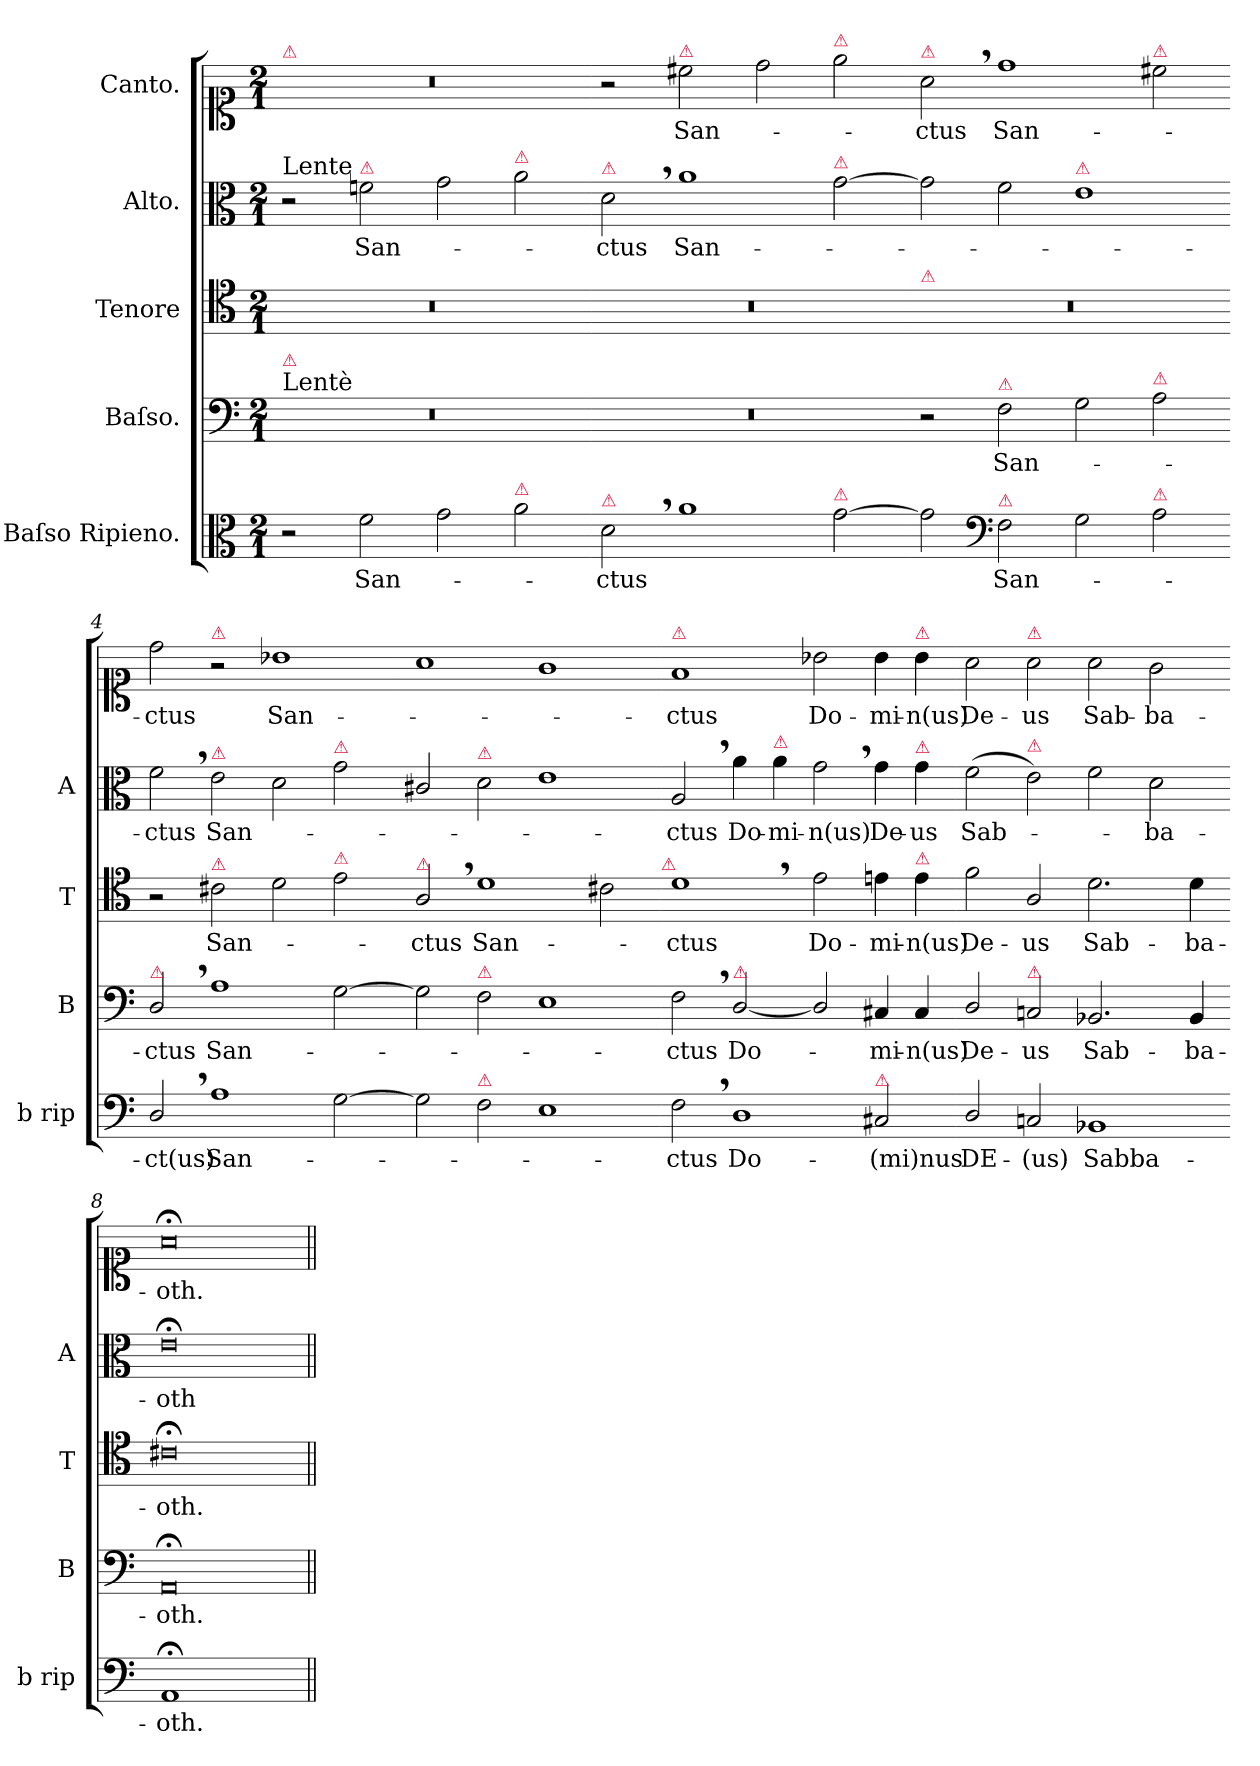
**kern	**text	**kern	**text	**kern	**text	**dynam	**kern	**text	**dynam	**kern	**text	**dynam
*part5	*part5	*part4	*part4	*part3	*part3	*part3	*part2	*part2	*part2	*part1	*part1	*part1
*staff5	*staff5	*staff4	*staff4	*staff3	*staff3	*staff3	*staff2	*staff2	*staff2	*staff1	*staff1	*staff1
*I"Baſso Ripieno.	*	*I"Baſso.	*	*I"Tenore	*	*	*I"Alto.	*	*	*I"Canto.	*	*
*I'b rip	*	*I'B	*	*I'T	*	*	*I'A	*	*	*	*	*
*clefC3	*	*clefF4	*	*clefC4	*	*	*clefC3	*	*	*clefC1	*	*
*k[]	*	*k[]	*	*k[]	*	*	*k[]	*	*	*k[]	*	*
*M2/1	*	*M2/1	*	*M2/1	*	*	*M2/1	*	*	*M2/1	*	*
=1	=1	=1	=1	=1	=1	=1	=1	=1	=1	=1	=1	=1
!	!	!	!	!	!	!	!	!	!	!LO:TX:a:color=crimson:t=⚠	!	!
!	!	!	!	!	!	!	!LO:TX:a:t=Lente	!	!	!	!	!
!	!	!LO:TX:a:t=Lentè	!	!	!	!	!	!	!	!	!	!
!	!	!LO:TX:a:color=crimson:t=⚠	!	!	!	!	!	!	!	!	!	!
!	!	!	!	!	!	!LO:DY:a	!	!	!LO:DY:a	!	!	!LO:DY:a
2r	.	0r	.	0r	.	Fortè	2r	.	For.	0r	.	Forte
!	!	!	!	!	!	!	!LO:TX:a:color=crimson:t=⚠	!	!	!	!	!
2f\	San-	.	.	.	.	.	2fn\	San-	.	.	.	.
2g\	.	.	.	.	.	.	2g\	.	.	.	.	.
!	!	!	!	!	!	!	!LO:TX:a:color=crimson:t=⚠	!	!	!	!	!
!LO:TX:a:color=crimson:t=⚠	!	!	!	!	!	!	!	!	!	!	!	!
2a\	.	.	.	.	.	.	2a\	.	.	.	.	.
=2-	=2-	=2-	=2-	=2-	=2-	=2-	=2-	=2-	=2-	=2-	=2-	=2-
!	!	!	!	!	!	!	!LO:TX:a:color=crimson:t=⚠	!	!	!	!	!
!LO:TX:a:color=crimson:t=⚠	!	!	!	!	!	!	!	!	!	!	!	!
2d,<\	-ctus	0r	.	0r	.	.	2d,<\	-ctus	.	2r	.	.
!	!	!	!	!	!	!	!	!	!	!LO:TX:a:color=crimson:t=⚠	!	!
1a	.	.	.	.	.	.	1a	San-	.	2cc#X\	San-	.
.	.	.	.	.	.	.	.	.	.	2dd\	.	.
!	!	!	!	!	!	!	!	!	!	!LO:TX:a:color=crimson:t=⚠	!	!
!	!	!	!	!	!	!	!LO:TX:a:color=crimson:t=⚠	!	!	!	!	!
!LO:TX:a:color=crimson:t=⚠	!	!	!	!	!	!	!	!	!	!	!	!
[2g\	.	.	.	.	.	.	[2g\	.	.	2ee\	.	.
=3-	=3-	=3-	=3-	=3-	=3-	=3-	=3-	=3-	=3-	=3-	=3-	=3-
!	!	!	!	!	!	!	!	!	!	!LO:TX:a:color=crimson:t=⚠	!	!
!	!	!	!	!LO:TX:a:color=crimson:t=⚠	!	!	!	!	!	!	!	!
2g\]	.	2r	.	0r	.	.	2g\]	.	.	2a,<\	-ctus	.
*clefF4	*	*	*	*	*	*	*	*	*	*	*	*
!	!	!LO:TX:a:color=crimson:t=⚠	!	!	!	!	!	!	!	!	!	!
!LO:TX:a:color=crimson:t=⚠	!	!	!	!	!	!	!	!	!	!	!	!
!	!	!	!	!	!	!	!	!	!	!	!LO:LY:i	!
2F\	San-	2F\	San-	.	.	.	2f\	.	.	1dd	San-	.
!	!	!	!	!	!	!	!LO:TX:a:color=crimson:t=⚠	!	!	!	!	!
2G\	.	2G\	.	.	.	.	1e	.	.	.	.	.
!	!	!	!	!	!	!	!	!	!	!LO:TX:a:color=crimson:t=⚠	!	!
!	!	!LO:TX:a:color=crimson:t=⚠	!	!	!	!	!	!	!	!	!	!
!LO:TX:a:color=crimson:t=⚠	!	!	!	!	!	!	!	!	!	!	!	!
2A\	.	2A\	.	.	.	.	.	.	.	2cc#X\	.	.
=4-	=4-	=4-	=4-	=4-	=4-	=4-	=4-	=4-	=4-	=4-	=4-	=4-
!	!	!LO:TX:a:color=crimson:t=⚠	!	!	!	!	!	!	!	!	!	!
!	!	!	!	!	!	!	!	!	!	!	!LO:LY:i	!
2D,</	-ct(us)	2D,</	-ctus	2r	.	.	2f,<\	-ctus	.	2dd\	-ctus	.
!	!	!	!	!	!	!	!	!	!	!LO:TX:a:color=crimson:t=⚠	!	!
!	!	!	!	!	!	!	!LO:TX:a:color=crimson:t=⚠	!	!	!	!	!
!	!	!	!	!LO:TX:a:color=crimson:t=⚠	!	!	!	!	!	!	!	!
!	!LO:LY:i	!	!	!	!	!	!	!	!	!	!	!
1A	San-	1A	San-	2c#X\	San-	.	2e\	San-	.	2r	.	.
.	.	.	.	2d\	.	.	2d\	.	.	1b-X	San-	.
!	!	!	!	!	!	!	!LO:TX:a:color=crimson:t=⚠	!	!	!	!	!
!	!	!	!	!LO:TX:a:color=crimson:t=⚠	!	!	!	!	!	!	!	!
[2G\	.	[2G\	.	2e\	.	.	2g\	.	.	.	.	.
=5-	=5-	=5-	=5-	=5-	=5-	=5-	=5-	=5-	=5-	=5-	=5-	=5-
!	!	!	!	!LO:TX:a:color=crimson:t=⚠	!	!	!	!	!	!	!	!
2G\]	.	2G\]	.	2A,</	-ctus	.	2c#X/	.	.	1a	.	.
!	!	!	!	!	!	!	!LO:TX:a:color=crimson:t=⚠	!	!	!	!	!
!	!	!LO:TX:a:color=crimson:t=⚠	!	!	!	!	!	!	!	!	!	!
!LO:TX:a:color=crimson:t=⚠	!	!	!	!	!	!	!	!	!	!	!	!
!	!	!	!	!	!LO:LY:i	!	!	!	!	!	!	!
2F\	.	2F\	.	1d	San-	.	2d\	.	.	.	.	.
1E	.	1E	.	.	.	.	1e	.	.	1g	.	.
.	.	.	.	2c#X\	.	.	.	.	.	.	.	.
!	!	!	!	!LO:TX:a:color=crimson:t=⚠	!	!	!	!	!	!	!	!
=6-	=6-	=6-	=6-	=6-	=6-	=6-	=6-	=6-	=6-	=6-	=6-	=6-
!	!	!	!	!	!	!	!	!	!	!LO:TX:a:color=crimson:t=⚠	!	!
!	!LO:LY:i	!	!	!	!LO:LY:i	!	!	!	!	!	!	!
2F,<\	-ctus	2F,<\	-ctus	1d,<	-ctus	.	2A,</	-ctus	.	1f	-ctus	.
!	!	!LO:TX:a:color=crimson:t=⚠	!	!	!	!	!	!	!	!	!	!
1D	Do-	[2D/	Do-	.	.	.	4a\	Do-	.	.	.	.
!	!	!	!	!	!	!	!LO:TX:a:color=crimson:t=⚠	!	!	!	!	!
.	.	.	.	.	.	.	4a\	-mi-	.	.	.	.
.	.	2D/]	.	2e\	Do-	.	2g,<\	-n(us)	.	2b-X\	Do-	.
!LO:TX:a:color=crimson:t=⚠	!	!	!	!	!	!	!	!	!	!	!	!
2C#X/	(mi)nus	4C#X/	mi-	4en\	-mi-	.	4g\	De-	.	4b-\	-mi-	.
!	!	!	!	!	!	!	!	!	!	!LO:TX:a:color=crimson:t=⚠	!	!
!	!	!	!	!	!	!	!LO:TX:a:color=crimson:t=⚠	!	!	!	!	!
!	!	!	!	!LO:TX:a:color=crimson:t=⚠	!	!	!	!	!	!	!	!
.	.	4C#/	-n(us)	4e\	-n(us)	.	4g\	-us	.	4b-\	-n(us)	.
=7-	=7-	=7-	=7-	=7-	=7-	=7-	=7-	=7-	=7-	=7-	=7-	=7-
2D/	DE-	2D/	De-	2f\	De-	.	(2f\	Sab-	.	2a\	De-	.
!	!	!	!	!	!	!	!	!	!	!LO:TX:a:color=crimson:t=⚠	!	!
!	!	!	!	!	!	!	!LO:TX:a:color=crimson:t=⚠	!	!	!	!	!
!	!	!LO:TX:a:color=crimson:t=⚠	!	!	!	!	!	!	!	!	!	!
2Cn/	-(us)	2Cn/	-us	2A/	-us	.	2e\)	.	.	2a\	-us	.
1BB-X	Sabba-	2.BB-X/	Sab-	2.d\	Sab-	.	2f\	.	.	2a\	Sab-	.
.	.	.	.	.	.	.	2d\	-ba-	.	2g\	-ba-	.
.	.	4BB-/	-ba-	4d\	-ba-	.	.	.	.	.	.	.
=8-	=8-	=8-	=8-	=8-	=8-	=8-	=8-	=8-	=8-	=8-	=8-	=8-
!LO:N:vis=1	!	!	!	!	!	!	!	!	!	!	!	!
0AA;<	-oth.	0AA;<	-oth.	0c#X;<	-oth.	.	0e;<	-oth	.	0a;<	-oth.	.
=||	=||	=||	=||	=||	=||	=||	=||	=||	=||	=||	=||	=||
*-	*-	*-	*-	*-	*-	*-	*-	*-	*-	*-	*-	*-
